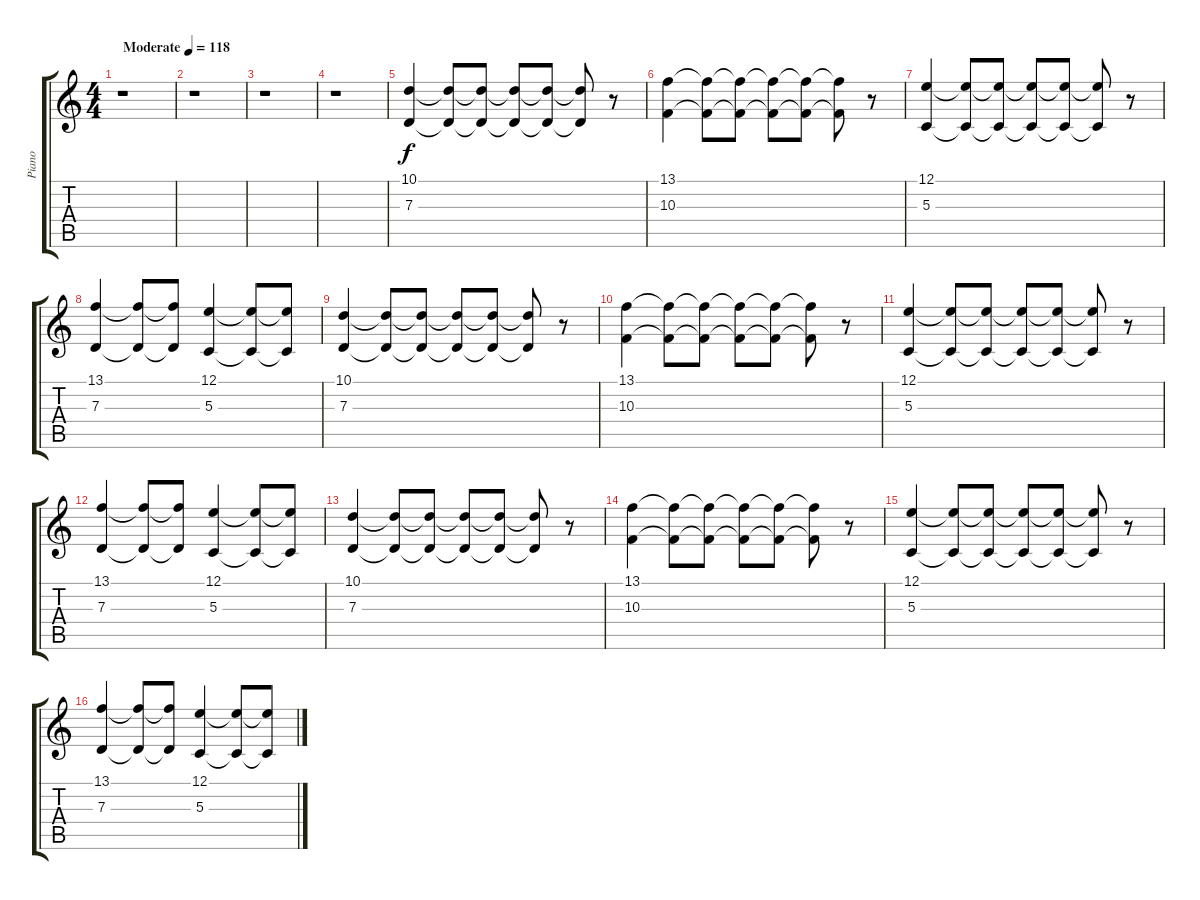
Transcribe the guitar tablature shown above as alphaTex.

\track ("Piano" "Piano") {instrument stringensemble1}
\staff {score tabs}
\tuning (E4 B3 G3 D3 A2 E2) {hide}
\ts (4 4)
\tempo (118 "Moderate")
\clef g2
\ks c
r.1{dy f instrument stringensemble1} |
r.1 |
r.1 |
r.1 |
(10.1 7.3).4{volume 13} (10.1{t} 7.3{t}).8{volume 11} (10.1{t} 7.3{t}).8{volume 9} (10.1{t} 7.3{t}).8{volume 7} (10.1{t} 7.3{t}).8{volume 5} (10.1{t} 7.3{t}).8{volume 3} r.8 |
(13.1 10.3).4{volume 13} (13.1{t} 10.3{t}).8{volume 11} (13.1{t} 10.3{t}).8{volume 9} (13.1{t} 10.3{t}).8{volume 7} (13.1{t} 10.3{t}).8{volume 5} (13.1{t} 10.3{t}).8{volume 3} r.8 |
(12.1 5.3).4{volume 12} (12.1{t} 5.3{t}).8{volume 11} (12.1{t} 5.3{t}).8{volume 9} (12.1{t} 5.3{t}).8{volume 7} (12.1{t} 5.3{t}).8{volume 5} (12.1{t} 5.3{t}).8{volume 3} r.8 |
(13.1 7.3).4{volume 12} (13.1{t} 7.3{t}).8{volume 11} (13.1{t} 7.3{t}).8{volume 8} (12.1 5.3).4{volume 12} (12.1{t} 5.3{t}).8{volume 11} (12.1{t} 5.3{t}).8{volume 8} |
(10.1 7.3).4{volume 13} (10.1{t} 7.3{t}).8{volume 11} (10.1{t} 7.3{t}).8{volume 9} (10.1{t} 7.3{t}).8{volume 7} (10.1{t} 7.3{t}).8{volume 5} (10.1{t} 7.3{t}).8{volume 3} r.8 |
(13.1 10.3).4{volume 13} (13.1{t} 10.3{t}).8{volume 11} (13.1{t} 10.3{t}).8{volume 9} (13.1{t} 10.3{t}).8{volume 7} (13.1{t} 10.3{t}).8{volume 5} (13.1{t} 10.3{t}).8{volume 3} r.8 |
(12.1 5.3).4{volume 12} (12.1{t} 5.3{t}).8{volume 11} (12.1{t} 5.3{t}).8{volume 9} (12.1{t} 5.3{t}).8{volume 7} (12.1{t} 5.3{t}).8{volume 5} (12.1{t} 5.3{t}).8{volume 3} r.8 |
(13.1 7.3).4{volume 12} (13.1{t} 7.3{t}).8{volume 11} (13.1{t} 7.3{t}).8{volume 8} (12.1 5.3).4{volume 12} (12.1{t} 5.3{t}).8{volume 11} (12.1{t} 5.3{t}).8{volume 8} |
(10.1 7.3).4{volume 13} (10.1{t} 7.3{t}).8{volume 11} (10.1{t} 7.3{t}).8{volume 9} (10.1{t} 7.3{t}).8{volume 7} (10.1{t} 7.3{t}).8{volume 5} (10.1{t} 7.3{t}).8{volume 3} r.8 |
(13.1 10.3).4{volume 13} (13.1{t} 10.3{t}).8{volume 11} (13.1{t} 10.3{t}).8{volume 9} (13.1{t} 10.3{t}).8{volume 7} (13.1{t} 10.3{t}).8{volume 5} (13.1{t} 10.3{t}).8{volume 3} r.8 |
(12.1 5.3).4{volume 12} (12.1{t} 5.3{t}).8{volume 11} (12.1{t} 5.3{t}).8{volume 9} (12.1{t} 5.3{t}).8{volume 7} (12.1{t} 5.3{t}).8{volume 5} (12.1{t} 5.3{t}).8{volume 3} r.8 |
(13.1 7.3).4{volume 12} (13.1{t} 7.3{t}).8{volume 11} (13.1{t} 7.3{t}).8{volume 8} (12.1 5.3).4{volume 12} (12.1{t} 5.3{t}).8{volume 11} (12.1{t} 5.3{t}).8{volume 8}
